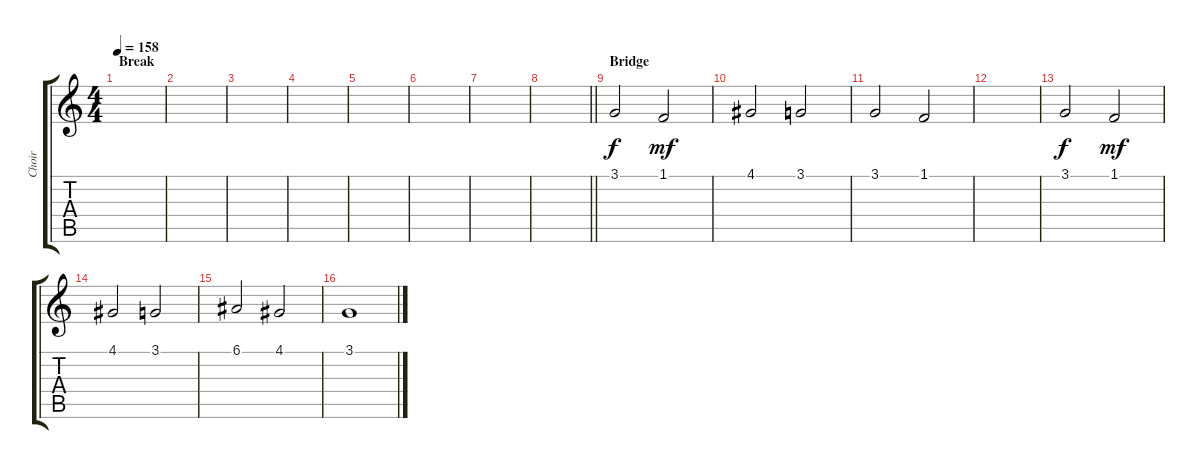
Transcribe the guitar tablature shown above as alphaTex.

\track ("Choir" "Choir") {instrument choiraahs}
\staff {score tabs}
\tuning (E4 B3 G3 D3 A2 E2) {hide}
\ts (4 4)
\section ("" "Break")
\tempo 158
\clef g2
\ks c
|
|
|
|
|
|
|
\barLineRight lightlight
|
\section ("" "Bridge")
3.1.2 1.1.2{dy mf} |
4.1.2 3.1.2 |
3.1.2 1.1.2 |
|
3.1.2{dy f} 1.1.2{dy mf} |
4.1.2 3.1.2 |
6.1.2 4.1.2 |
3.1.1
